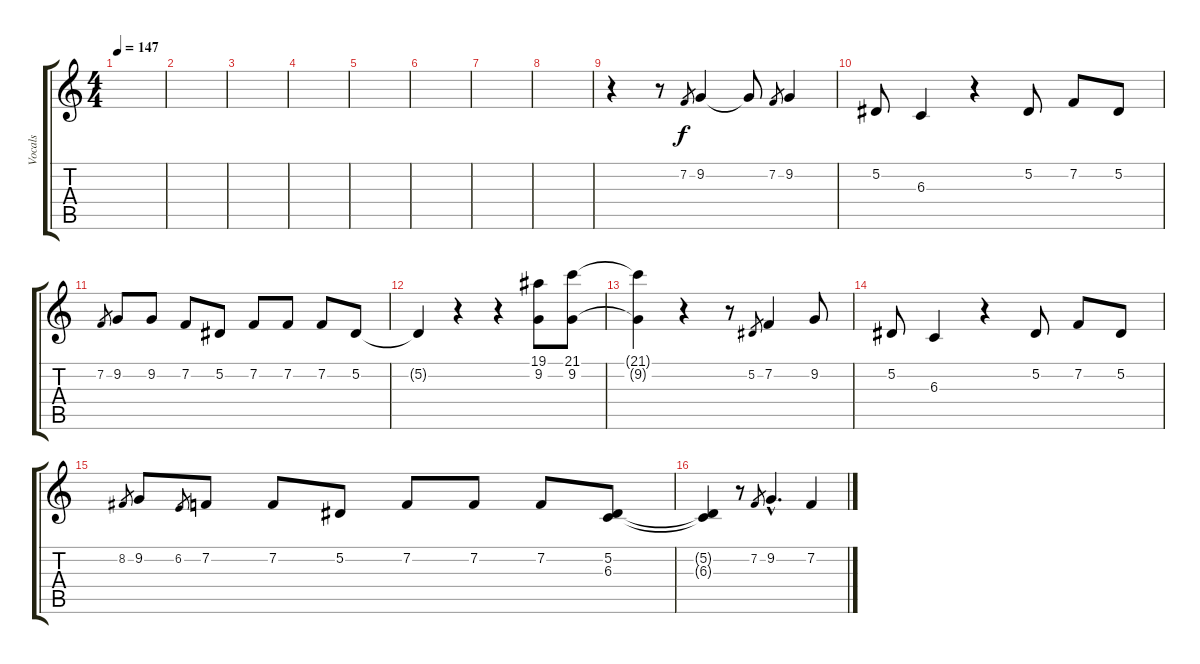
\track ("Vocals" "Vocals") {instrument altosax}
\staff {score tabs}
\tuning (Eb4 Bb3 Gb3 Db3 Ab2 Eb2) {hide}
\ts (4 4)
\tempo 147
\clef g2
\ks c
|
|
|
|
|
|
|
|
r.4 r.8 7.2.8{gr} 9.2.4 9.2{t}.8 7.2.8{gr} 9.2.4 |
5.2.8 6.3.4 r.4 5.2.8 7.2.8 5.2.8 |
7.2.8{gr} 9.2.8 9.2.8 7.2.8 5.2.8 7.2.8 7.2.8 7.2.8 5.2.8 |
5.2{t}.4 r.4 r.4 (19.1 9.2).8 (21.1 9.2).8 |
(21.1{t} 9.2{t}).4 r.4 r.8 5.2.8{gr} 7.2.4 9.2.8 |
5.2.8 6.3.4 r.4 5.2.8 7.2.8 5.2.8 |
8.2.8{gr} 9.2.8 6.2.8{gr} 7.2.8 7.2.8 5.2.8 7.2.8 7.2.8 7.2.8 (5.2 6.3).8 |
(5.2{t} 6.3{t}).4 r.8 7.2.8{gr} 9.2{hac}.4{d} 7.2.4
